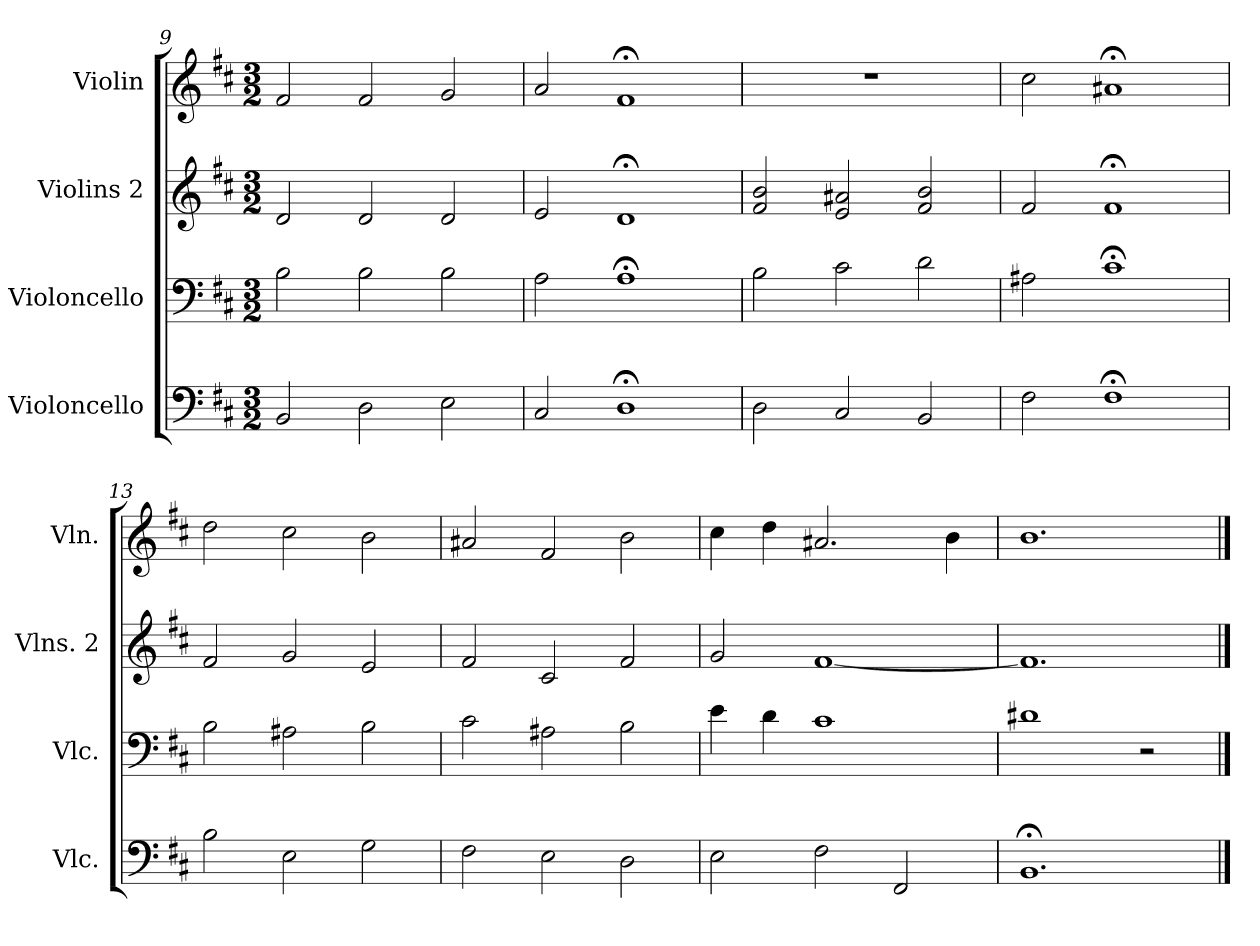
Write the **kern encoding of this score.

**kern	**kern	**kern	**kern
*part4	*part3	*part2	*part1
*staff4	*staff3	*staff2	*staff1
*I"Violoncello	*I"Violoncello	*I"Violins 2	*I"Violin
*I'Vlc.	*I'Vlc.	*I'Vlns. 2	*I'Vln.
*clefF4	*clefF4	*clefG2	*clefG2
*k[f#c#]	*k[f#c#]	*k[f#c#]	*k[f#c#]
*D:	*D:	*D:	*D:
*M3/2	*M3/2	*M3/2	*M3/2
=9	=9	=9	=9
2BB/	2B\	2d/	2f#/
2D\	2B\	2d/	2f#/
2E\	2B\	2d/	2g/
=10	=10	=10	=10
2C#/	2A\	2e/	2a/
1D;	1A;	1d;<	1f#;<
=11	=11	=11	=11
2D\	2B\	2f#/ 2b/	1.r
2C#/	2c#\	2e/ 2a#X/	.
2BB/	2d\	2f#/ 2b/	.
=12	=12	=12	=12
2F#\	2A#X\	2f#/	2cc#\
1F#;	1c#;	1f#;<	1a#X;<
=13	=13	=13	=13
2B\	2B\	2f#/	2dd\
2E\	2A#X\	2g/	2cc#\
2G\	2B\	2e/	2b\
!!LO:PB:g=z
=14	=14	=14	=14
2F#\	2c#\	2f#/	2a#X/
2E\	2A#X\	2c#/	2f#/
2D\	2B\	2f#/	2b\
=15	=15	=15	=15
2E\	4e\	2g/	4cc#\
.	4d\	.	4dd\
2F#\	1c#	[1f#	2.a#X/
2FF#/	.	.	.
.	.	.	4b\
=16	=16	=16	=16
1.BB;	1d#X	1.f#]	1.b
.	2r	.	.
==	==	==	==
*-	*-	*-	*-
